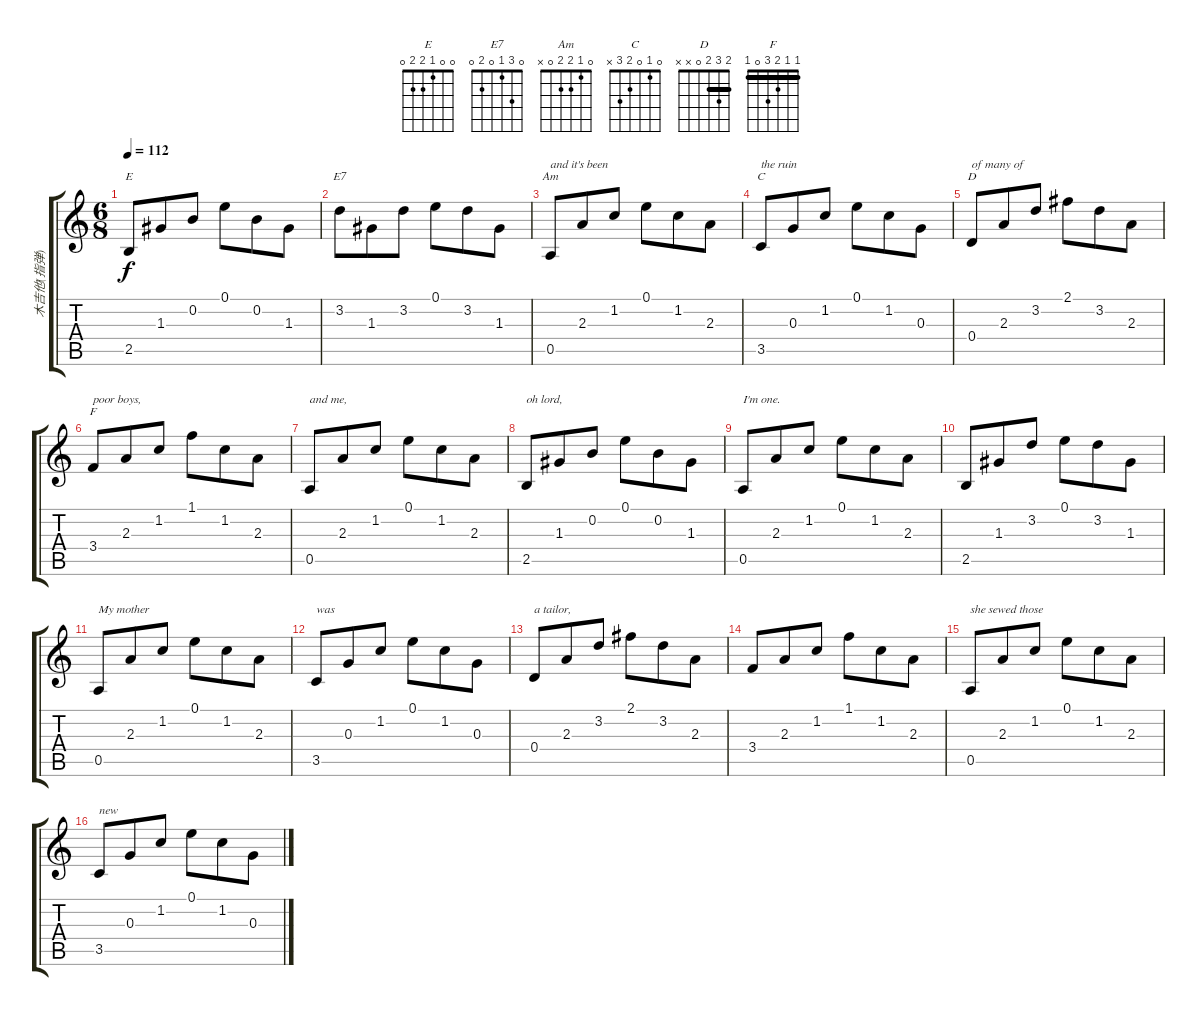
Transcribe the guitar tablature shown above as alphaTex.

\track ("木吉他(指弹)" "木吉他(指弹)") {instrument acousticguitarsteel}
\staff {score tabs}
\tuning (E4 B3 G3 D3 A2 E2) {hide}
\chord ("E" 0 0 1 2 2 0)
\chord ("E7" 0 3 1 0 2 0)
\chord ("Am" 0 1 2 2 0 x)
\chord ("C" 0 1 0 2 3 x)
\chord ("D" 2 3 2 0 x x) {barre 2}
\chord ("F" 1 1 2 3 0 1) {barre 1}
\ts (6 8)
\tempo 112
\clef g2
\ks c
2.5.8{ch "E" dy f} 1.3.8 0.2.8 0.1.8 0.2.8 1.3.8 |
3.2.8{ch "E7"} 1.3.8 3.2.8 0.1.8 3.2.8 1.3.8 |
0.5.8{ch "Am" txt "and it's been"} 2.3.8 1.2.8 0.1.8 1.2.8 2.3.8 |
3.5.8{ch "C" txt "the ruin"} 0.3.8 1.2.8 0.1.8 1.2.8 0.3.8 |
0.4.8{ch "D" txt "of many of "} 2.3.8 3.2.8 2.1.8 3.2.8 2.3.8 |
3.4.8{ch "F" txt "poor boys,"} 2.3.8 1.2.8 1.1.8 1.2.8 2.3.8 |
0.5.8{txt "and me,"} 2.3.8 1.2.8 0.1.8 1.2.8 2.3.8 |
2.5.8{txt "oh lord,"} 1.3.8 0.2.8 0.1.8 0.2.8 1.3.8 |
0.5.8{txt "I'm one."} 2.3.8 1.2.8 0.1.8 1.2.8 2.3.8 |
2.5.8 1.3.8 3.2.8 0.1.8 3.2.8 1.3.8 |
0.5.8{txt "My mother"} 2.3.8 1.2.8 0.1.8 1.2.8 2.3.8 |
3.5.8{txt "was"} 0.3.8 1.2.8 0.1.8 1.2.8 0.3.8 |
0.4.8{txt "a tailor,"} 2.3.8 3.2.8 2.1.8 3.2.8 2.3.8 |
3.4.8 2.3.8 1.2.8 1.1.8 1.2.8 2.3.8 |
0.5.8{txt "she sewed those"} 2.3.8 1.2.8 0.1.8 1.2.8 2.3.8 |
3.5.8{txt "new"} 0.3.8 1.2.8 0.1.8 1.2.8 0.3.8
